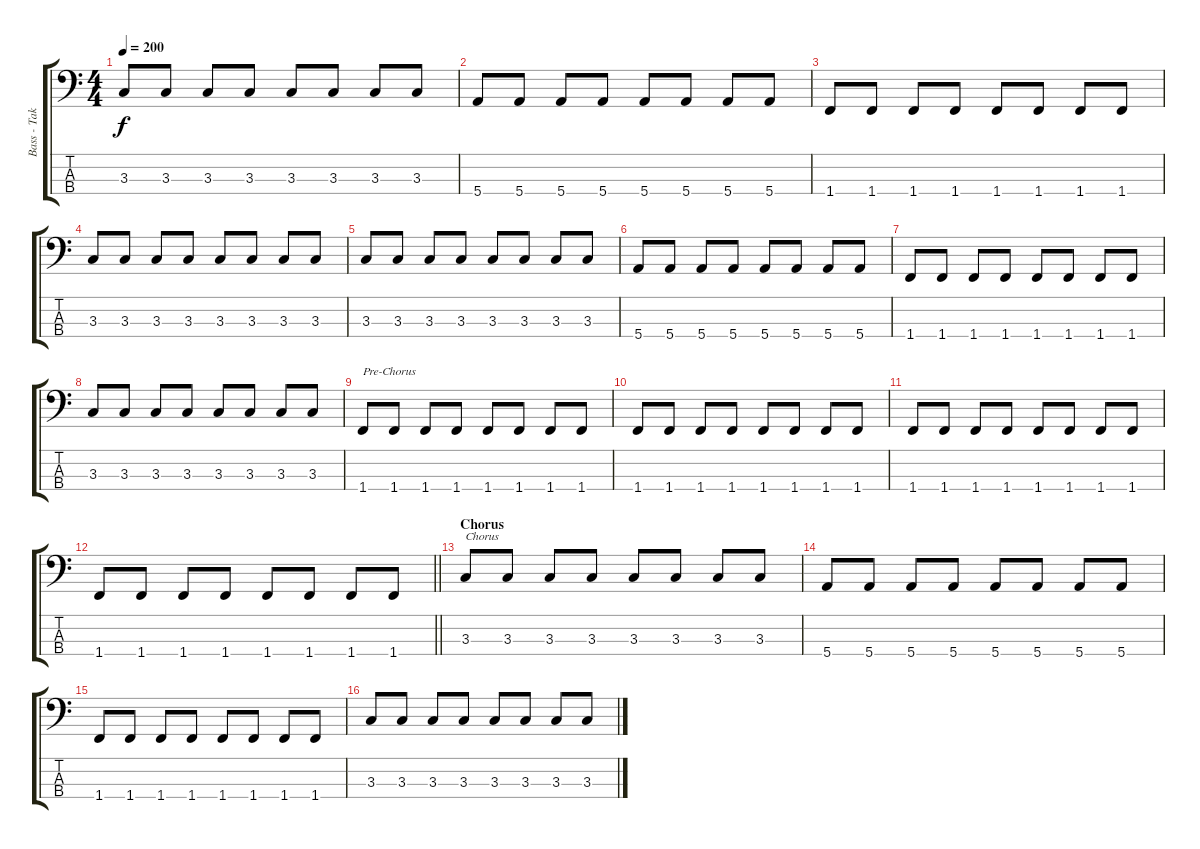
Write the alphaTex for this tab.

\track ("Bass - Takeshi" "Bass - Tak") {instrument electricbasspick}
\staff {score tabs}
\tuning (G2 D2 A1 E1) {hide}
\ts (4 4)
\tempo 200
\clef f4
\ks c
3.3.8{dy f} 3.3.8 3.3.8 3.3.8 3.3.8 3.3.8 3.3.8 3.3.8 |
5.4.8 5.4.8 5.4.8 5.4.8 5.4.8 5.4.8 5.4.8 5.4.8 |
1.4.8 1.4.8 1.4.8 1.4.8 1.4.8 1.4.8 1.4.8 1.4.8 |
3.3.8 3.3.8 3.3.8 3.3.8 3.3.8 3.3.8 3.3.8 3.3.8 |
3.3.8 3.3.8 3.3.8 3.3.8 3.3.8 3.3.8 3.3.8 3.3.8 |
5.4.8 5.4.8 5.4.8 5.4.8 5.4.8 5.4.8 5.4.8 5.4.8 |
1.4.8 1.4.8 1.4.8 1.4.8 1.4.8 1.4.8 1.4.8 1.4.8 |
3.3.8 3.3.8 3.3.8 3.3.8 3.3.8 3.3.8 3.3.8 3.3.8 |
1.4.8{txt "Pre-Chorus"} 1.4.8 1.4.8 1.4.8 1.4.8 1.4.8 1.4.8 1.4.8 |
1.4.8 1.4.8 1.4.8 1.4.8 1.4.8 1.4.8 1.4.8 1.4.8 |
1.4.8 1.4.8 1.4.8 1.4.8 1.4.8 1.4.8 1.4.8 1.4.8 |
\barLineRight lightlight
1.4.8 1.4.8 1.4.8 1.4.8 1.4.8 1.4.8 1.4.8 1.4.8 |
\section ("" "Chorus")
3.3.8{txt "Chorus"} 3.3.8 3.3.8 3.3.8 3.3.8 3.3.8 3.3.8 3.3.8 |
5.4.8 5.4.8 5.4.8 5.4.8 5.4.8 5.4.8 5.4.8 5.4.8 |
1.4.8 1.4.8 1.4.8 1.4.8 1.4.8 1.4.8 1.4.8 1.4.8 |
3.3.8 3.3.8 3.3.8 3.3.8 3.3.8 3.3.8 3.3.8 3.3.8
